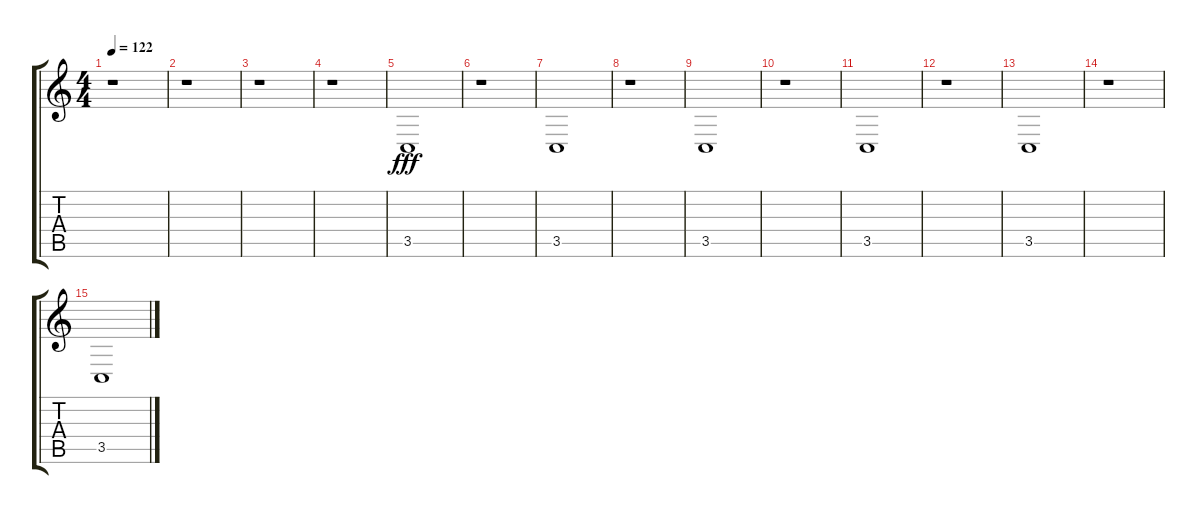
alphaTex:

\track "" {instrument fx3crystal}
\staff {score tabs}
\tuning (E4 B3 G3 D3 A2 E2) {hide}
\ts (4 4)
\tempo 122
\clef g2
\ks c
r.1{dy ff} |
r.1 |
r.1 |
r.1 |
3.5.1{dy fff} |
r.1 |
3.5.1 |
r.1 |
3.5.1 |
r.1 |
3.5.1 |
r.1 |
3.5.1 |
r.1 |
3.5.1
